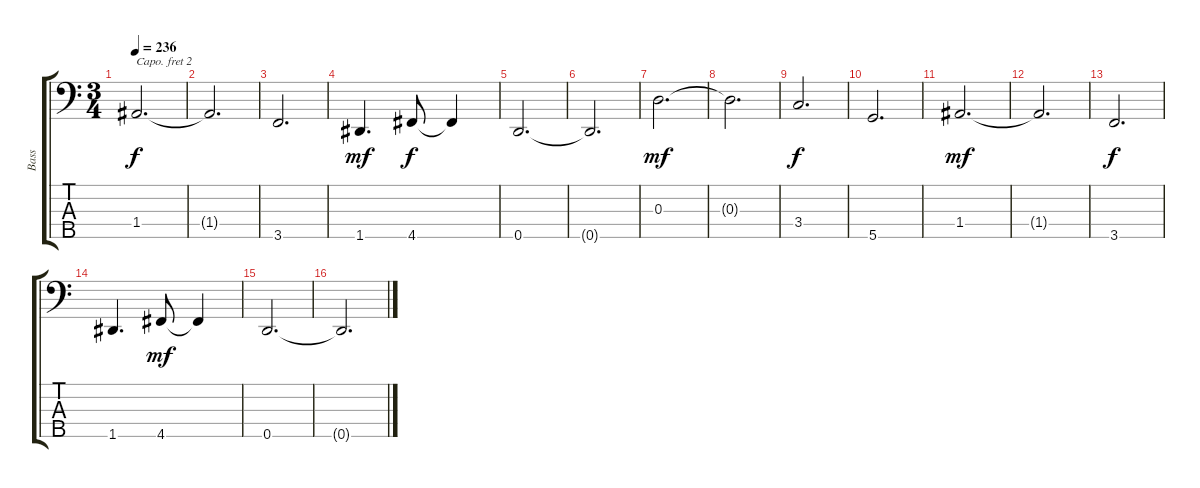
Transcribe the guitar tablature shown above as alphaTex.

\track ("Bass" "Bass") {instrument electricbassfinger}
\staff {score tabs}
\capo 2
\tuning (A2 F2 C2 G1 C1) {hide}
\ts (3 4)
\tempo 236
\clef f4
\ks c
1.4.2{d dy f} |
1.4{t}.2{d} |
3.5.2{d} |
1.5.4{d dy mf} 4.5.8{dy f} 4.5{t}.4 |
0.5.2{d} |
0.5{t}.2{d} |
0.3.2{d dy mf} |
0.3{t}.2{d} |
3.4.2{d dy f} |
5.5.2{d} |
1.4.2{d dy mf} |
1.4{t}.2{d} |
3.5.2{d dy f} |
1.5.4{d} 4.5.8{dy mf} 4.5{t}.4 |
0.5.2{d} |
0.5{t}.2{d}
